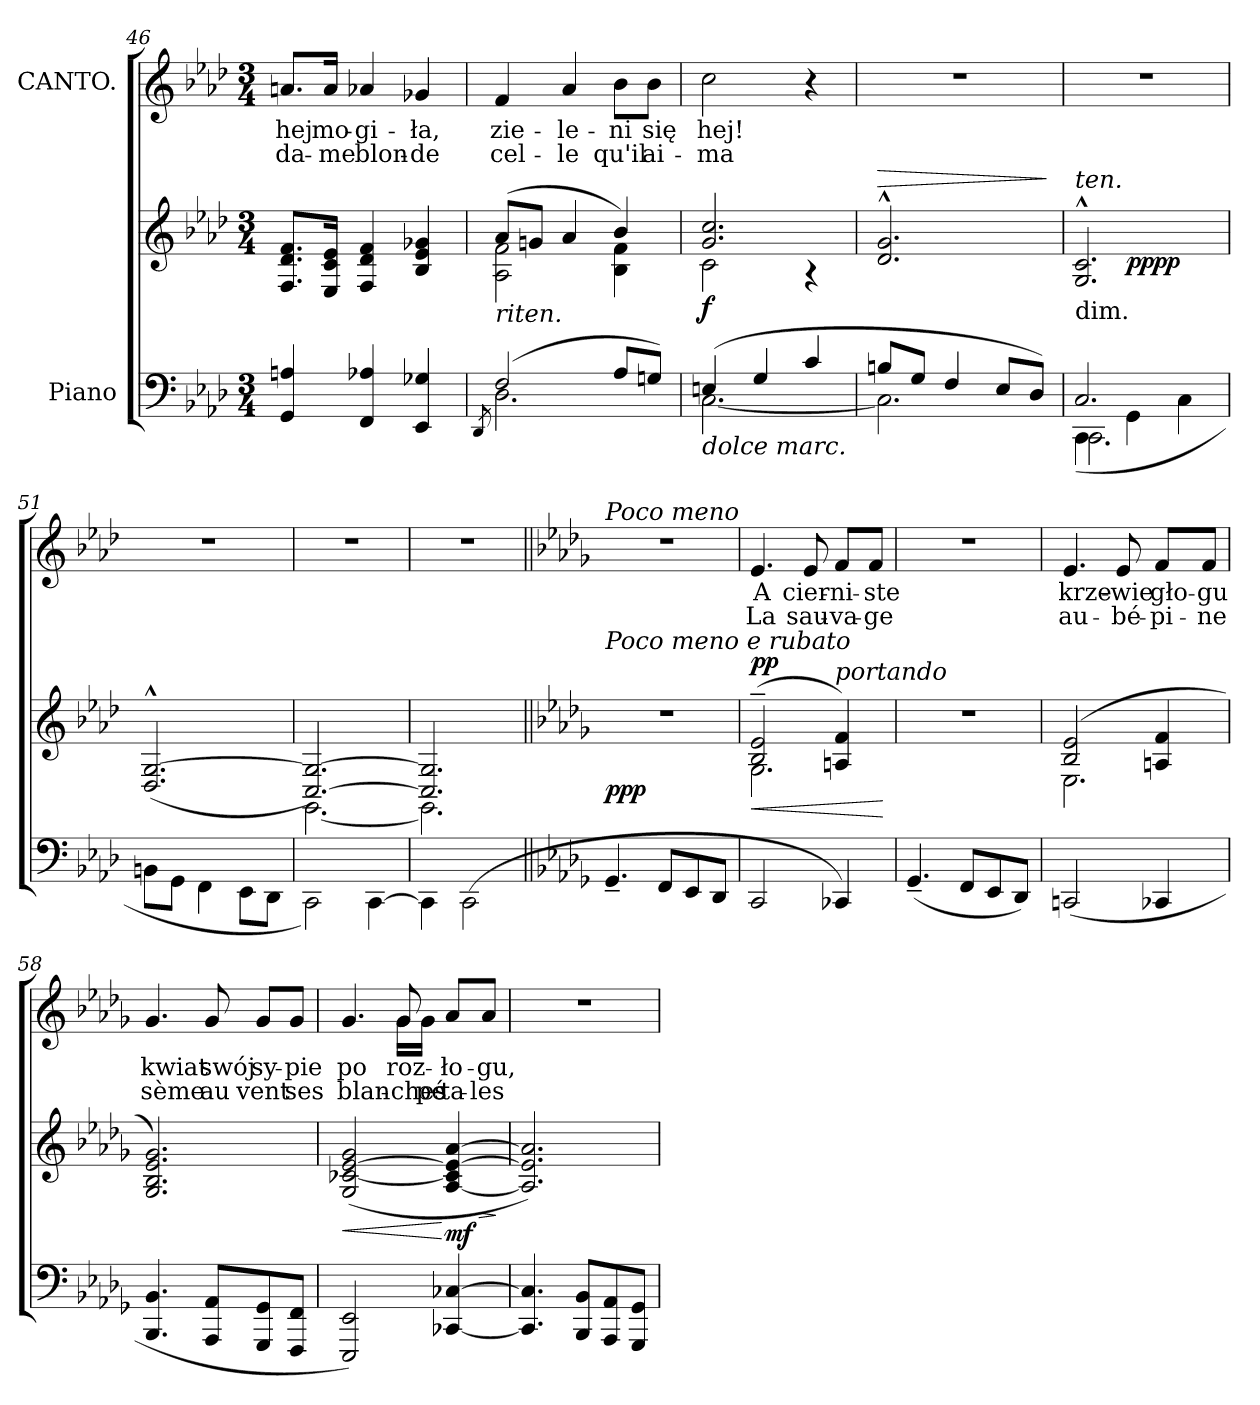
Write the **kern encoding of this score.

**kern	**kern	**dynam	**kern	**text	**text
*part2	*part2	*part2	*part1	*part1	*part1
*staff3	*staff2	*staff2/3	*staff1	*staff1	*staff1
*I"Piano	*	*	*I"CANTO.	*	*
*clefF4	*clefG2	*	*clefG2	*	*
*k[b-e-a-d-]	*k[b-e-a-d-]	*	*k[b-e-a-d-]	*	*
*A-:	*A-:	*	*A-:	*	*
*M3/4	*M3/4	*	*M3/4	*	*
=46	=46	=46	=46	=46	=46
4GG/ 4An/	8.F/ 8.d-/ 8.f/L	.	8.an/L	hej	da-
.	16E-/ 16c/ 16e-/Jk	.	16a/Jk	mo-	-me
4FF/ 4A-X/	4F/ 4d-/ 4f/	.	4a-X/	-gi-	blon-
4EE-/ 4G-X/	4B-/ 4e-/ 4g-X/	.	4g-X/	-ła,	-de
=47	=47	=47	=47	=47	=47
*^	*	*	*	*	*
.	8qDD-/	.	.	.	.	.
*	*	*^	*	*	*	*
!	!	!LO:TX:b:i:t=riten.	!	!	!	!	!
(<2F/	2.D-\	(8a-/L	2A-\ 2f\	.	4f/	zie-	cel-
.	.	8gn/J	.	.	.	.	.
.	.	4a-/	.	.	4a-/	-le-	-le
8A-/L	.	4b-/)	4B-\ 4f\	.	8b-\L	-ni	qu'il
8Gn/J)	.	.	.	.	8b-\J	się	ai-
=48	=48	=48	=48	=48	=48	=48	=48
!LO:TX:b:i:t=dolce marc.	!	!	!	!	!	!	!
(4En/	[2.C\	2.g/ 2.cc/	2c\	f	2cc\	hej!	-ma
4G/	.	.	.	.	.	.	.
4c/	.	.	4r	.	4r	.	.
=49	=49	=49	=49	=49	=49	=49	=49
!	!	!LO:TX:a:i:t=ten.	!	!	!	!	!
!	!	!	!	!LO:HP:n=1:a	!	!	!
*	*	*v	*v	*	*	*	*
8Bn/L	2.C\]	2.d-^^/ 2.g^^/	> >	2.r	.	.
8G/J	.	.	.	.	.	.
4F/	.	.	.	.	.	.
8E-/L	.	.	.	.	.	.
8D-/J)	.	.	.	.	.	.
*v	*v	*	*	*	*	*
.	.	]	.	.	.
=50	=50	=50	=50	=50	=50
*^	*^	*	*	*	*
*	*^	*	*	*	*	*	*
!	!	!	!LO:TX:c:t=dim.	!	!	!	!	!
!	!	!	!LO:TX:a:i:t=ten.	!	!	!	!	!
2.C/	(4CC\	2.CC\	2.G^^/ 2.c^^/	4ryy	.	2.r	.	.
!	!	!	!	!	!LO:DY:b	!	!	!
.	4GG\	.	.	2ryy	pp pp	.	.	.
.	4C\	.	.	.	.	.	.	.
*	*v	*v	*	*	*	*	*	*
=51	=51	=51	=51	=51	=51	=51	=51
!	!	!LO:TX:b:i:t=Ral_len_tan_do	!	!	!	!	!
!	!	!LO:TX:b:Bi:color=crimson:t=⚠	!	!	!	!	!
!	!	!LO:TX:b:i:t=ten.	!	!	!	!	!
*v	*v	*	*	*	*	*	*
*	*v	*v	*	*	*	*
8BBn\L	(2.D-^^/ [2.G^^/	.	2.r	.	.
8GG\J	.	.	.	.	.
4FF\	.	.	.	.	.
8EE-\L	.	.	.	.	.
8DD-\J	.	.	.	.	.
=52	=52	=52	=52	=52	=52
*	*^	*	*	*	*
2CC\)	[2.C/ 2.G_/)	[2.GG\	.	2.r	.	.
[4CC\	.	.	.	.	.	.
*	*v	*v	*	*	*	*
.	.	]	.	.	.
=53	=53	=53	=53	=53	=53
*	*^	*	*	*	*
4CC\]	2.C]/ 2.G]/	2.GG\]	.	2.r	.	.
(<2CC\	.	.	.	.	.	.
*	*v	*v	*	*	*	*
=54||	=54||	=54||	=54||	=54||	=54||
*k[b-e-a-d-g-]	*k[b-e-a-d-g-]	*	*k[b-e-a-d-g-]	*	*
!	!	!	!LO:TX:a:i:t=Poco meno	!	!
!	!LO:TX:a:i:t=Poco meno e rubato	!	!	!	!
4.GG-~/	2.r	ppp	2.r	.	.
8FF/L	.	.	.	.	.
8EE-/	.	.	.	.	.
8DD-/J	.	.	.	.	.
=55	=55	=55	=55	=55	=55
*	*^	*	*	*	*
!	!	!	!LO:DY:n=1:a	!	!	!
2CC/	(2B-~/ 2e-~/	2.G-\	< pp	4.e-/	A	La
.	.	.	.	8e-/	cier-	sau-
!	!LO:TX:a:i:t=portando	!	!	!	!	!
4CC-X/)	4An/ 4f/)	.	.	8f/L	-ni-	-va-
.	.	.	.	8f/J	-ste	-ge
*	*v	*v	*	*	*	*
.	.	[	.	.	.
=56	=56	=56	=56	=56	=56
(4.GG-~>/	2.r	.	2.r	.	.
8FF/L	.	.	.	.	.
8EE-/	.	.	.	.	.
8DD-/J)	.	.	.	.	.
=57	=57	=57	=57	=57	=57
*	*^	*	*	*	*
(>2CCn/	(2B-/ 2e-/	2.E-\	.	4.e-/	krze-	au-
.	.	.	.	8e-/	-wie	-bé-
4CC-X/	4An/ 4f/	.	.	8f/L	gło-	-pi-
.	.	.	.	8f/J	-gu	-ne
*	*v	*v	*	*	*	*
=58	=58	=58	=58	=58	=58
4.BBB-/ 4.BB-/	2.G-/ 2.B-/ 2.e-/ 2.g-/)	.	4.g-/	kwiat	sème
8AAA-/ 8AA-/L	.	.	8g-/	swój	au
8GGG-/ 8GG-/	.	.	8g-/L	sy-	vent
8FFF/ 8FF/J	.	.	8g-/J	-pie	ses
=59	=59	=59	=59	=59	=59
*	*	*	*^	*	*
2EEE-/ 2EE-/)	(>2G-/ [2c-X/ [2e-/ 2g-/	<	4.g-/	4.ryy	po	blan-
.	.	.	8g-/	16g-\LL	roz-	ches
.	.	.	.	16g-\JJ	.	pé
[4CC-X/ [4C-X/	[4A-/ 4c-]/ 4e-_/ [4a-/	[ > mf	8a-/L	4ryy	-ło-	ta-
.	.	.	8a-/J	.	-gu,	-les
*	*	*	*v	*v	*	*
.	.	]	.	.	.
=60	=60	=60	=60	=60	=60
4.CC-]/ 4.C-]/	2.A-]/ 2.e-]/ 2.a-]/)	.	2.r	.	.
8BBB-/ 8BB-/L	.	.	.	.	.
8AAA-/ 8AA-/	.	.	.	.	.
8GGG-/ 8GG-/J	.	.	.	.	.
=	=	=	=	=	=
*-	*-	*-	*-	*-	*-
